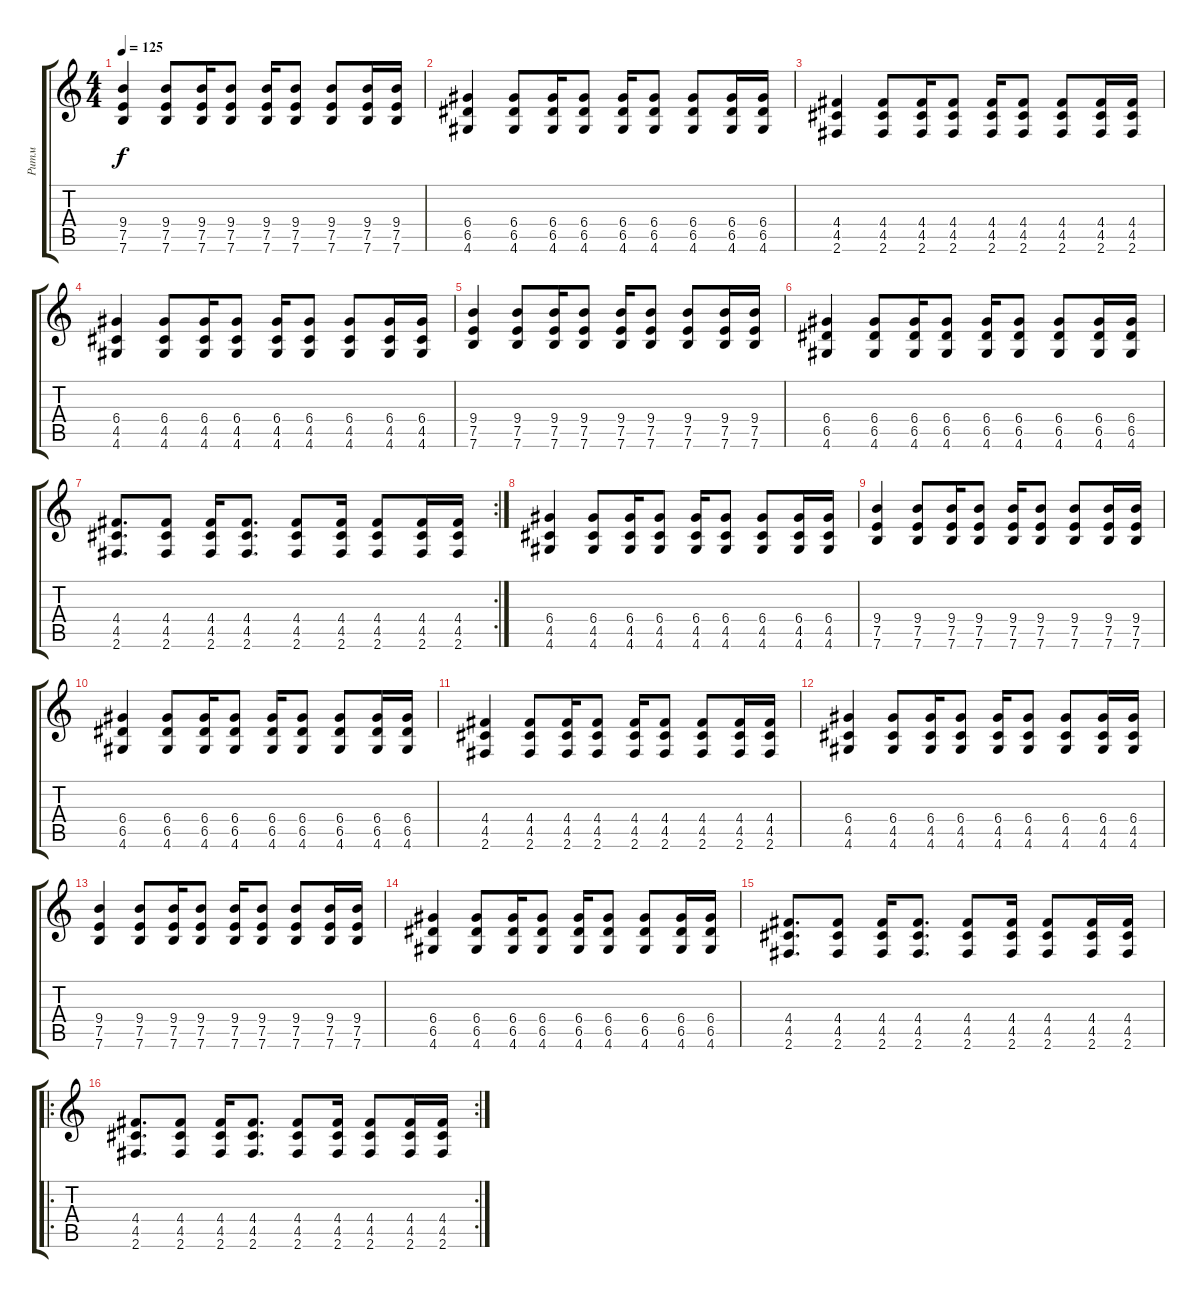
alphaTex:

\track ("Ритм" "Ритм") {instrument distortionguitar}
\staff {score tabs}
\tuning (E4 B3 G3 D3 A2 E2) {hide}
\ts (4 4)
\tempo 125
\clef g2
\ks c
(9.4 7.5 7.6).4{dy f} (9.4 7.5 7.6).8 (9.4 7.5 7.6).16 (9.4 7.5 7.6).8 (9.4 7.5 7.6).16 (9.4 7.5 7.6).8 (9.4 7.5 7.6).8 (9.4 7.5 7.6).16 (9.4 7.5 7.6).16 |
(6.4 6.5 4.6).4 (6.4 6.5 4.6).8 (6.4 6.5 4.6).16 (6.4 6.5 4.6).8 (6.4 6.5 4.6).16 (6.4 6.5 4.6).8 (6.4 6.5 4.6).8 (6.4 6.5 4.6).16 (6.4 6.5 4.6).16 |
(4.4 4.5 2.6).4 (4.4 4.5 2.6).8 (4.4 4.5 2.6).16 (4.4 4.5 2.6).8 (4.4 4.5 2.6).16 (4.4 4.5 2.6).8 (4.4 4.5 2.6).8 (4.4 4.5 2.6).16 (4.4 4.5 2.6).16 |
(6.4 4.5 4.6).4 (6.4 4.5 4.6).8 (6.4 4.5 4.6).16 (6.4 4.5 4.6).8 (6.4 4.5 4.6).16 (6.4 4.5 4.6).8 (6.4 4.5 4.6).8 (6.4 4.5 4.6).16 (6.4 4.5 4.6).16 |
(9.4 7.5 7.6).4 (9.4 7.5 7.6).8 (9.4 7.5 7.6).16 (9.4 7.5 7.6).8 (9.4 7.5 7.6).16 (9.4 7.5 7.6).8 (9.4 7.5 7.6).8 (9.4 7.5 7.6).16 (9.4 7.5 7.6).16 |
(6.4 6.5 4.6).4 (6.4 6.5 4.6).8 (6.4 6.5 4.6).16 (6.4 6.5 4.6).8 (6.4 6.5 4.6).16 (6.4 6.5 4.6).8 (6.4 6.5 4.6).8 (6.4 6.5 4.6).16 (6.4 6.5 4.6).16 |
\rc 2
(4.4 4.5 2.6).8{d} (4.4 4.5 2.6).8 (4.4 4.5 2.6).16 (4.4 4.5 2.6).8{d} (4.4 4.5 2.6).8 (4.4 4.5 2.6).16 (4.4 4.5 2.6).8 (4.4 4.5 2.6).16 (4.4 4.5 2.6).16 |
(6.4 4.5 4.6).4 (6.4 4.5 4.6).8 (6.4 4.5 4.6).16 (6.4 4.5 4.6).8 (6.4 4.5 4.6).16 (6.4 4.5 4.6).8 (6.4 4.5 4.6).8 (6.4 4.5 4.6).16 (6.4 4.5 4.6).16 |
(9.4 7.5 7.6).4 (9.4 7.5 7.6).8 (9.4 7.5 7.6).16 (9.4 7.5 7.6).8 (9.4 7.5 7.6).16 (9.4 7.5 7.6).8 (9.4 7.5 7.6).8 (9.4 7.5 7.6).16 (9.4 7.5 7.6).16 |
(6.4 6.5 4.6).4 (6.4 6.5 4.6).8 (6.4 6.5 4.6).16 (6.4 6.5 4.6).8 (6.4 6.5 4.6).16 (6.4 6.5 4.6).8 (6.4 6.5 4.6).8 (6.4 6.5 4.6).16 (6.4 6.5 4.6).16 |
(4.4 4.5 2.6).4 (4.4 4.5 2.6).8 (4.4 4.5 2.6).16 (4.4 4.5 2.6).8 (4.4 4.5 2.6).16 (4.4 4.5 2.6).8 (4.4 4.5 2.6).8 (4.4 4.5 2.6).16 (4.4 4.5 2.6).16 |
(6.4 4.5 4.6).4 (6.4 4.5 4.6).8 (6.4 4.5 4.6).16 (6.4 4.5 4.6).8 (6.4 4.5 4.6).16 (6.4 4.5 4.6).8 (6.4 4.5 4.6).8 (6.4 4.5 4.6).16 (6.4 4.5 4.6).16 |
(9.4 7.5 7.6).4 (9.4 7.5 7.6).8 (9.4 7.5 7.6).16 (9.4 7.5 7.6).8 (9.4 7.5 7.6).16 (9.4 7.5 7.6).8 (9.4 7.5 7.6).8 (9.4 7.5 7.6).16 (9.4 7.5 7.6).16 |
(6.4 6.5 4.6).4 (6.4 6.5 4.6).8 (6.4 6.5 4.6).16 (6.4 6.5 4.6).8 (6.4 6.5 4.6).16 (6.4 6.5 4.6).8 (6.4 6.5 4.6).8 (6.4 6.5 4.6).16 (6.4 6.5 4.6).16 |
(4.4 4.5 2.6).8{d} (4.4 4.5 2.6).8 (4.4 4.5 2.6).16 (4.4 4.5 2.6).8{d} (4.4 4.5 2.6).8 (4.4 4.5 2.6).16 (4.4 4.5 2.6).8 (4.4 4.5 2.6).16 (4.4 4.5 2.6).16 |
\ro
\rc 2
(4.4 4.5 2.6).8{d} (4.4 4.5 2.6).8 (4.4 4.5 2.6).16 (4.4 4.5 2.6).8{d} (4.4 4.5 2.6).8 (4.4 4.5 2.6).16 (4.4 4.5 2.6).8 (4.4 4.5 2.6).16 (4.4 4.5 2.6).16
